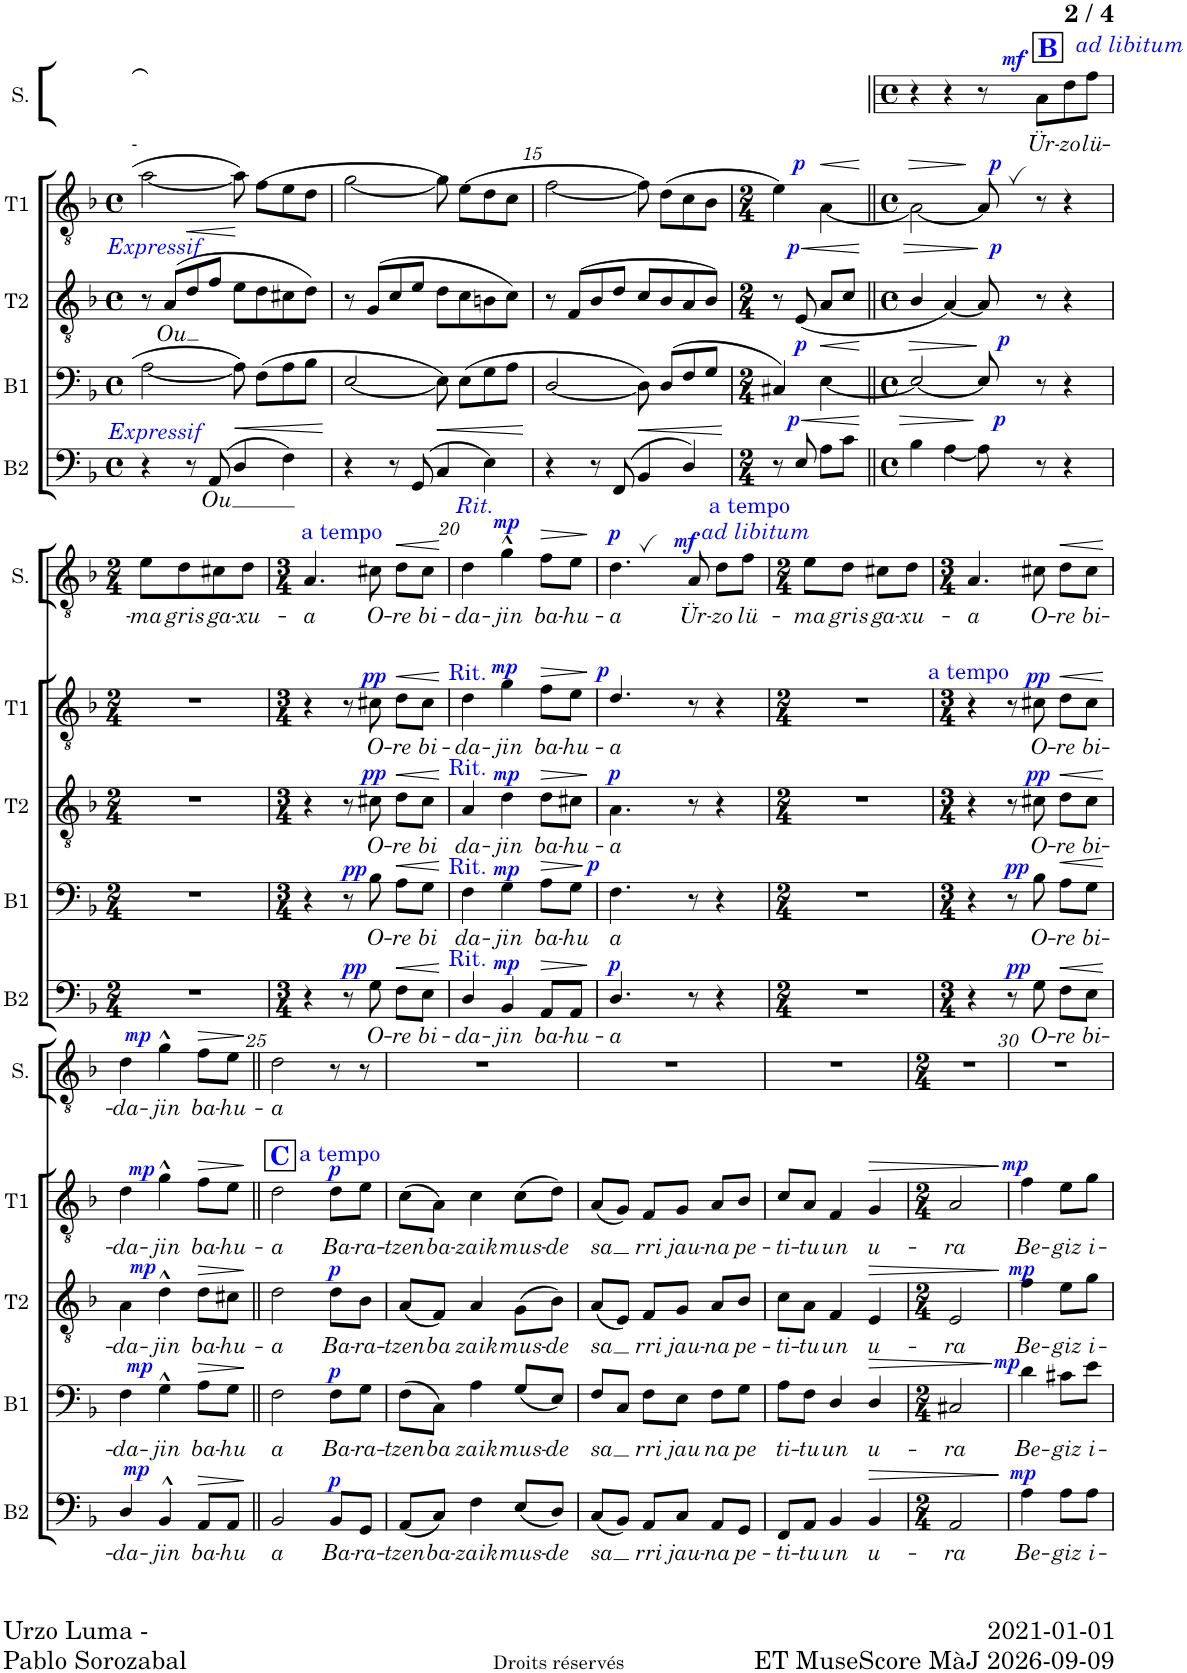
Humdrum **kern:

**kern	**text	**dynam	**kern	**text	**dynam	**kern	**text	**dynam	**kern	**text	**dynam	**kern	**text	**dynam
*part5	*part5	*part5	*part4	*part4	*part4	*part3	*part3	*part3	*part2	*part2	*part2	*part1	*part1	*part1
*staff5	*staff5	*staff5	*staff4	*staff4	*staff4	*staff3	*staff3	*staff3	*staff2	*staff2	*staff2	*staff1	*staff1	*staff1
*I"Basse	*	*	*I"Baryton	*	*	*I"Ténor 2	*	*	*I"Ténor 1	*	*	*I"Solo	*	*
*I'B2	*	*	*I'B1	*	*	*I'T2	*	*	*I'T1	*	*	*I'S.	*	*
!!LO:PB:g=z
*clefF4	*	*	*clefF4	*	*	*clefGv2	*	*	*clefGv2	*	*	*clefGv2	*	*
*k[b-]	*	*	*k[b-]	*	*	*k[b-]	*	*	*k[b-]	*	*	*k[b-]	*	*
*F:	*	*	*F:	*	*	*F:	*	*	*F:	*	*	*F:	*	*
*M4/4	*	*	*M4/4	*	*	*M4/4	*	*	*M4/4	*	*	*M4/4	*	*
*met(c)	*	*	*met(c)	*	*	*met(c)	*	*	*met(c)	*	*	*met(c)	*	*
=13	=13	=13	=13	=13	=13	=13	=13	=13	=13	=13	=13	=13	=13	=13
!	!	!	!	!	!	!	!	!	!	!	!	!	!LO:LY:b	!LO:DY:a
4r	.	.	[<2A\	.	.	8r	.	.	[<2a\	.	.	2d\	-ra	p
!	!	!	!	!	!	!LO:TX:a:i:color=#0000FF:t=Expressif	!	!	!	!	!	!	!	!
!	!	!	!	!	!	!	!LO:LY:b	!	!	!	!	!	!	!
.	.	.	.	.	.	(8A/L	Ou	.	.	.	.	.	.	.
!	!	!	!	!	!	!	!	!LO:HP:b	!	!	!	!	!	!
8r	.	.	.	.	.	8d/	.	<	.	.	.	.	.	.
!LO:TX:a:i:color=#0000FF:t=Expressif	!	!	!	!	!	!	!	!	!	!	!	!	!	!
!	!LO:LY:b	!	!	!	!	!	!	!	!	!	!	!	!	!
(8AA/	Ou	.	.	.	.	8f/J	.	.	.	.	.	.	.	.
!	!	!LO:HP:b	!	!	!	!	!	!	!	!	!	!	!	!
4D/	.	<	8A\]	.	.	8e\L	.	.	8a\]	.	.	2ryy	.	.
.	.	.	(>8F\L	.	.	8d\	.	[	(8f\L	.	.	.	.	.
4F\)	.	.	8A\	.	.	8c#X\	.	.	8e\	.	.	.	.	.
.	.	.	8B-\J	.	.	8d\J)	.	.	8d\J	.	.	.	.	.
.	.	[	.	.	.	.	.	.	.	.	.	.	.	.
=14	=14	=14	=14	=14	=14	=14	=14	=14	=14	=14	=14	=14	=14	=14
4r	.	.	[<2E/	.	.	8r	.	.	[<2g\	.	.	1ryy	.	.
.	.	.	.	.	.	(8G/L	.	.	.	.	.	.	.	.
8r	.	.	.	.	.	8c/	.	.	.	.	.	.	.	.
(8GG/	.	.	.	.	.	8e/J	.	.	.	.	.	.	.	.
!	!	!LO:HP:b	!	!	!	!	!	!	!	!	!	!	!	!
4C/	.	<	8E\])	.	.	8d\L	.	.	8g\])	.	.	.	.	.
.	.	.	(8E\L	.	.	8c\	.	.	(8e\L	.	.	.	.	.
4E\)	.	.	8G\	.	.	8Bn\	.	.	8d\	.	.	.	.	.
.	.	.	8A\J	.	.	8c\J)	.	.	8c\J	.	.	.	.	.
.	.	[	.	.	.	.	.	.	.	.	.	.	.	.
=15	=15	=15	=15	=15	=15	=15	=15	=15	=15	=15	=15	=15	=15	=15
4r	.	.	[<2D/	.	.	8r	.	.	[<2f\	.	.	1ryy	.	.
.	.	.	.	.	.	(>8F/L	.	.	.	.	.	.	.	.
8r	.	.	.	.	.	8B-/	.	.	.	.	.	.	.	.
(>8FF/	.	.	.	.	.	8d/J	.	.	.	.	.	.	.	.
!	!	!LO:HP:b	!	!	!	!	!	!	!	!	!	!	!	!
4BB-/	.	<	8D\])	.	.	8c/L	.	.	8f\])	.	.	.	.	.
.	.	.	(>8D/L	.	.	8B-/	.	.	(8d\L	.	.	.	.	.
4D/)	.	.	8F/	.	.	8A/	.	.	8c\	.	.	.	.	.
.	.	.	8G/J	.	.	8B-/J)	.	.	8B-\J	.	.	.	.	.
.	.	[	.	.	.	.	.	.	.	.	.	.	.	.
=16	=16	=16	=16	=16	=16	=16	=16	=16	=16	=16	=16	=16	=16	=16
*M2/4	*	*	*M2/4	*	*	*M2/4	*	*	*M2/4	*	*	*M2/4	*	*
8r	.	.	4C#X/)	.	.	8r	.	.	4e\)	.	.	2ryy	.	.
!	!	!LO:HP:b	!	!	!	!	!	!LO:HP:b	!	!	!	!	!	!
!	!	!LO:DY:n=1:a	!	!	!	!	!	!LO:DY:n=1:a	!	!	!	!	!	!
8E/	.	< p	.	.	.	(8E/	.	< p	.	.	.	.	.	.
!	!	!	!	!	!LO:HP:b	!	!	!	!	!	!LO:HP:b	!	!	!
!	!	!	!	!	!LO:DY:n=1:a	!	!	!	!	!	!LO:DY:n=1:a	!	!	!
8A\L	.	.	[<4E\	.	< p	8A/L	.	.	[<4A\	.	< p	.	.	.
8c\J	.	.	.	.	.	8c/J	.	.	.	.	.	.	.	.
.	.	[	.	.	[	.	.	[	.	.	[	.	.	.
!!LO:REH:place=s1:a:B:cj:color=#0000FF:fs=14:t=B:qo=2.5
=17||	=17||	=17||	=17||	=17||	=17||	=17||	=17||	=17||	=17||	=17||	=17||	=17||	=17||	=17||
*M4/4	*	*	*M4/4	*	*	*M4/4	*	*	*M4/4	*	*	*M4/4	*	*
*met(c)	*	*	*met(c)	*	*	*met(c)	*	*	*met(c)	*	*	*met(c)	*	*
!	!	!LO:HP:b	!	!	!LO:HP:b	!	!	!LO:HP:b	!	!	!LO:HP:b	!	!	!
4B-\	.	>	2E/_	.	>	4B-/	.	>	2A\_	.	>	4r	.	.
[<4A\	.	.	.	.	.	[4A/)	.	.	.	.	.	4r	.	.
!	!	!LO:DY:n=1:a	!	!	!LO:DY:a	!	!	!LO:DY:n=1:a	!	!	!LO:DY:n=1:a	!	!	!
8A\]	.	] p	8E/]	.	p	8A/]	.	] p	8A,/]	.	] p	8r	.	.
!	!	!	!	!	!	!	!	!	!	!	!	!	!LO:LY:b	!LO:DY:a
8r	.	.	8r	.	]	8r	.	.	8r	.	.	8A\L	Ür-	mf
!	!	!	!	!	!	!	!	!	!	!	!	!LO:TX:a:i:color=#0000FF:t=ad libitum	!	!
!	!	!	!	!	!	!	!	!	!	!	!	!	!LO:LY:b	!
4r	.	.	4r	.	.	4r	.	.	4r	.	.	8d\	-zo	.
!	!	!	!	!	!	!	!	!	!	!	!	!	!LO:LY:b	!
.	.	.	.	.	.	.	.	.	.	.	.	8f\J	lü-	.
!!LO:LB:g=z
=18	=18	=18	=18	=18	=18	=18	=18	=18	=18	=18	=18	=18	=18	=18
*M2/4	*	*	*M2/4	*	*	*M2/4	*	*	*M2/4	*	*	*M2/4	*	*
!	!	!	!	!	!	!	!	!	!	!	!	!	!LO:LY:b	!
2r	.	.	2r	.	.	2r	.	.	2r	.	.	8e\L	-ma	.
!	!	!	!	!	!	!	!	!	!	!	!	!	!LO:LY:b	!
.	.	.	.	.	.	.	.	.	.	.	.	8d\	gris	.
!	!	!	!	!	!	!	!	!	!	!	!	!	!LO:LY:b	!
.	.	.	.	.	.	.	.	.	.	.	.	8c#X\	ga-	.
!	!	!	!	!	!	!	!	!	!	!	!	!	!LO:LY:b	!
.	.	.	.	.	.	.	.	.	.	.	.	8d\J	-xu-	.
=19	=19	=19	=19	=19	=19	=19	=19	=19	=19	=19	=19	=19	=19	=19
*M3/4	*	*	*M3/4	*	*	*M3/4	*	*	*M3/4	*	*	*M3/4	*	*
!	!	!	!	!	!	!	!	!	!	!	!	!	!LO:LY:b	!
4r	.	.	4r	.	.	4r	.	.	4r	.	.	4.A/	-a	.
8r	.	.	8r	.	.	8r	.	.	8r	.	.	.	.	.
!	!	!	!	!	!	!	!	!	!	!	!	!LO:TX:a:color=#0000FF:t=a tempo	!	!
!	!LO:LY:b	!LO:DY:a	!	!LO:LY:b	!LO:DY:a	!	!LO:LY:b	!LO:DY:a	!	!LO:LY:b	!LO:DY:a	!	!LO:LY:b	!
8G\	O-	pp	8B-\	O-	pp	8c#X\	O-	pp	8c#X\	O-	pp	8c#X\	O-	.
!	!LO:LY:b	!LO:HP:b	!	!LO:LY:b	!LO:HP:b	!	!LO:LY:b	!LO:HP:b	!	!LO:LY:b	!LO:HP:b	!	!LO:LY:b	!LO:HP:b
8F\L	-re	<	8A\L	-re	<	8d\L	-re	<	8d\L	-re	<	8d\L	-re	<
!	!LO:LY:b	!	!	!LO:LY:b	!	!	!LO:LY:b	!	!	!LO:LY:b	!	!	!LO:LY:b	!
8E\J	bi-	.	8G\J	bi	.	8c#\J	bi	.	8c#\J	bi-	.	8c#\J	bi-	.
.	.	[	.	.	[	.	.	[	.	.	[	.	.	[
=20	=20	=20	=20	=20	=20	=20	=20	=20	=20	=20	=20	=20	=20	=20
!	!	!	!	!	!	!	!	!	!	!	!	!LO:TX:a:i:color=#0000FF:t=Rit.	!	!
!	!	!	!	!	!	!	!	!	!LO:TX:a:color=#0000FF:t=Rit.	!	!	!	!	!
!	!	!	!	!	!	!LO:TX:a:color=#0000FF:t=Rit.	!	!	!	!	!	!	!	!
!	!	!	!LO:TX:a:color=#0000FF:t=Rit.	!	!	!	!	!	!	!	!	!	!	!
!LO:TX:a:color=#0000FF:t=Rit.	!	!	!	!	!	!	!	!	!	!	!	!	!	!
!	!LO:LY:b	!	!	!LO:LY:b	!	!	!LO:LY:b	!	!	!LO:LY:b	!	!	!LO:LY:b	!
4D/	-da-	.	4F\	-da-	.	4A/	-da-	.	4d\	-da-	.	4d\	-da-	.
!	!LO:LY:b	!LO:DY:a	!	!LO:LY:b	!LO:DY:a	!	!LO:LY:b	!LO:DY:a	!	!LO:LY:b	!LO:DY:a	!	!LO:LY:b	!LO:DY:a
4BB-/	-jin	mp	4G\	-jin	mp	4d\	-jin	mp	4g\	-jin	mp	4g^^\	-jin	mp
!	!LO:LY:b	!LO:HP:b	!	!LO:LY:b	!LO:HP:b	!	!LO:LY:b	!LO:HP:b	!	!LO:LY:b	!LO:HP:b	!	!LO:LY:b	!LO:HP:b
8AA/L	ba-	>	8A\L	ba-	>	8d\L	ba-	>	8f\L	ba-	>	8f\L	ba-	>
!	!LO:LY:b	!	!	!LO:LY:b	!	!	!LO:LY:b	!	!	!LO:LY:b	!	!	!LO:LY:b	!
8AA/J	-hu-	.	8G\J	-hu	.	8c#X\J	-hu-	.	8e\J	-hu-	.	8e\J	-hu-	.
.	.	]	.	.	]	.	.	]	.	.	]	.	.	]
=21	=21	=21	=21	=21	=21	=21	=21	=21	=21	=21	=21	=21	=21	=21
!	!LO:LY:b	!LO:DY:a	!	!LO:LY:b	!LO:DY:a	!	!LO:LY:b	!LO:DY:a	!	!LO:LY:b	!LO:DY:a	!	!LO:LY:b	!LO:DY:a
4.D/	-a	p	4.F\	-a	p	4.A\	-a	p	4.d/	-a	p	4.d,\	-a	p
!	!	!	!	!	!	!	!	!	!	!	!	!LO:TX:a:i:color=#0000FF:t=ad libitum	!	!
!	!	!	!	!	!	!	!	!	!	!	!	!	!LO:LY:b	!LO:DY:a
8r	.	.	8r	.	.	8r	.	.	8r	.	.	8A/	Ür-	mf
!	!	!	!	!	!	!	!	!	!	!	!	!LO:TX:a:color=#0000FF:t=a tempo	!	!
!	!	!	!	!	!	!	!	!	!	!	!	!	!LO:LY:b	!
4r	.	.	4r	.	.	4r	.	.	4r	.	.	8d\L	-zo	.
!	!	!	!	!	!	!	!	!	!	!	!	!	!LO:LY:b	!
.	.	.	.	.	.	.	.	.	.	.	.	8f\J	lü-	.
=22	=22	=22	=22	=22	=22	=22	=22	=22	=22	=22	=22	=22	=22	=22
*M2/4	*	*	*M2/4	*	*	*M2/4	*	*	*M2/4	*	*	*M2/4	*	*
!	!	!	!	!	!	!	!	!	!	!	!	!	!LO:LY:b	!
2r	.	.	2r	.	.	2r	.	.	2r	.	.	8e\L	-ma	.
!	!	!	!	!	!	!	!	!	!	!	!	!	!LO:LY:b	!
.	.	.	.	.	.	.	.	.	.	.	.	8d\J	gris	.
!	!	!	!	!	!	!	!	!	!	!	!	!	!LO:LY:b	!
.	.	.	.	.	.	.	.	.	.	.	.	8c#X\L	ga-	.
!	!	!	!	!	!	!	!	!	!	!	!	!	!LO:LY:b	!
.	.	.	.	.	.	.	.	.	.	.	.	8d\J	-xu-	.
=23	=23	=23	=23	=23	=23	=23	=23	=23	=23	=23	=23	=23	=23	=23
*M3/4	*	*	*M3/4	*	*	*M3/4	*	*	*M3/4	*	*	*M3/4	*	*
!	!	!	!	!	!	!	!	!	!	!	!	!	!LO:LY:b	!
4r	.	.	4r	.	.	4r	.	.	4r	.	.	4.A/	-a	.
8r	.	.	8r	.	.	8r	.	.	8r	.	.	.	.	.
!	!	!	!	!	!	!	!	!	!	!	!	!LO:TX:b:color=#0000FF:t=a tempo	!	!
!	!LO:LY:b	!LO:DY:a	!	!LO:LY:b	!LO:DY:a	!	!LO:LY:b	!LO:DY:a	!	!LO:LY:b	!LO:DY:a	!	!LO:LY:b	!
8G\	O-	pp	8B-\	O-	pp	8c#X\	O-	pp	8c#X\	O-	pp	8c#X\	O-	.
!	!LO:LY:b	!LO:HP:b	!	!LO:LY:b	!LO:HP:b	!	!LO:LY:b	!LO:HP:b	!	!LO:LY:b	!LO:HP:b	!	!LO:LY:b	!LO:HP:b
8F\L	-re	<	8A\L	-re	<	8d\L	-re	<	8d\L	-re	<	8d\L	-re	<
!	!LO:LY:b	!	!	!LO:LY:b	!	!	!LO:LY:b	!	!	!LO:LY:b	!	!	!LO:LY:b	!
8E\J	bi-	.	8G\J	bi-	.	8c#\J	bi-	.	8c#\J	bi-	.	8c#\J	bi-	.
.	.	[	.	.	[	.	.	[	.	.	[	.	.	[
!!LO:LB:g=z
=24	=24	=24	=24	=24	=24	=24	=24	=24	=24	=24	=24	=24	=24	=24
!	!LO:LY:b	!	!	!LO:LY:b	!	!	!LO:LY:b	!	!	!LO:LY:b	!	!	!LO:LY:b	!
4D/	-da-	.	4F\	-da-	.	4A\	-da-	.	4d\	-da-	.	4d\	-da-	.
!	!LO:LY:b	!LO:DY:a	!	!LO:LY:b	!LO:DY:a	!	!LO:LY:b	!LO:DY:a	!	!LO:LY:b	!LO:DY:a	!	!LO:LY:b	!LO:DY:a
4BB-^^/	-jin	mp	4G^^\	-jin	mp	4d^^\	-jin	mp	4g^^\	-jin	mp	4g^^\	-jin	mp
!	!LO:LY:b	!LO:HP:b	!	!LO:LY:b	!LO:HP:b	!	!LO:LY:b	!LO:HP:b	!	!LO:LY:b	!LO:HP:b	!	!LO:LY:b	!LO:HP:b
8AA/L	ba-	>	8A\L	ba-	>	8d\L	ba-	>	8f\L	ba-	>	8f\L	ba-	>
!	!LO:LY:b	!	!	!LO:LY:b	!	!	!LO:LY:b	!	!	!LO:LY:b	!	!	!LO:LY:b	!
8AA/J	-hu	.	8G\J	-hu	.	8c#X\J	-hu-	.	8e\J	-hu-	.	8e\J	-hu-	.
.	.	]	.	.	]	.	.	]	.	.	]	.	.	]
!!LO:REH:place=s1:b:B:cj:color=#0000FF:fs=14:t=C:qo=2
=25||	=25||	=25||	=25||	=25||	=25||	=25||	=25||	=25||	=25||	=25||	=25||	=25||	=25||	=25||
!	!LO:LY:b	!	!	!LO:LY:b	!	!	!LO:LY:b	!	!	!LO:LY:b	!	!	!LO:LY:b	!
2BB-/	-a	.	2F\	-a	.	2d\	-a	.	2d\	-a	.	2d\	-a	.
!	!LO:LY:b	!LO:DY:a	!	!LO:LY:b	!LO:DY:a	!	!LO:LY:b	!LO:DY:a	!	!LO:LY:b	!LO:DY:a	!	!	!
8BB-/L	Ba-	p	8F\L	Ba-	p	8d\L	Ba-	p	8d\L	Ba-	p	8r	.	.
!	!	!	!	!	!	!	!	!	!LO:TX:a:color=#0000FF:t=a tempo	!	!	!	!	!
!	!LO:LY:b	!	!	!LO:LY:b	!	!	!LO:LY:b	!	!	!LO:LY:b	!	!	!	!
8GG/J	-ra-	.	8G\J	-ra-	.	8B-\J	-ra-	.	8e\J	-ra-	.	8r	.	.
=26	=26	=26	=26	=26	=26	=26	=26	=26	=26	=26	=26	=26	=26	=26
!	!LO:LY:b	!	!	!LO:LY:b	!	!	!LO:LY:b	!	!	!LO:LY:b	!	!	!	!
(8AA/L	-tzen	.	(8F\L	-tzen	.	(8A/L	-tzen	.	(8c\L	-tzen	.	2.r	.	.
!	!LO:LY:b	!	!	!LO:LY:b	!	!	!LO:LY:b	!	!	!LO:LY:b	!	!	!	!
8C/J)	ba-	.	8C\J)	ba	.	8F/J)	ba	.	8A\J)	ba-	.	.	.	.
!	!LO:LY:b	!	!	!LO:LY:b	!	!	!LO:LY:b	!	!	!LO:LY:b	!	!	!	!
4F\	-zaik	.	4A\	-zaik	.	4A/	-zaik	.	4c\	-zaik	.	.	.	.
!	!LO:LY:b	!	!	!LO:LY:b	!	!	!LO:LY:b	!	!	!LO:LY:b	!	!	!	!
(8E/L	mus-	.	(8G/L	mus-	.	(8G\L	mus-	.	(8c\L	mus-	.	.	.	.
!	!LO:LY:b	!	!	!LO:LY:b	!	!	!LO:LY:b	!	!	!LO:LY:b	!	!	!	!
8D/J)	-de	.	8E/J)	-de	.	8B-\J)	-de	.	8d\J)	-de	.	.	.	.
=27	=27	=27	=27	=27	=27	=27	=27	=27	=27	=27	=27	=27	=27	=27
!	!LO:LY:b	!	!	!LO:LY:b	!	!	!LO:LY:b	!	!	!LO:LY:b	!	!	!	!
(8C/L	sa	.	8F/L	sa	.	(8A/L	sa	.	(8A/L	sa	.	2.r	.	.
8BB-/J)	.	.	8C/J	.	.	8E/J)	.	.	8G/J)	.	.	.	.	.
!	!LO:LY:b	!	!	!LO:LY:b	!	!	!LO:LY:b	!	!	!LO:LY:b	!	!	!	!
8AA/L	rri	.	8F\L	rri	.	8F/L	rri	.	8F/L	rri	.	.	.	.
!	!LO:LY:b	!	!	!LO:LY:b	!	!	!LO:LY:b	!	!	!LO:LY:b	!	!	!	!
8C/J	jau-	.	8E\J	jau	.	8G/J	jau-	.	8G/J	jau-	.	.	.	.
!	!LO:LY:b	!	!	!LO:LY:b	!	!	!LO:LY:b	!	!	!LO:LY:b	!	!	!	!
8AA/L	-na	.	8F\L	-na	.	8A/L	-na	.	8A/L	-na	.	.	.	.
!	!LO:LY:b	!	!	!LO:LY:b	!	!	!LO:LY:b	!	!	!LO:LY:b	!	!	!	!
8GG/J	pe-	.	8G\J	pe	.	8B-/J	pe-	.	8B-/J	pe-	.	.	.	.
=28	=28	=28	=28	=28	=28	=28	=28	=28	=28	=28	=28	=28	=28	=28
!	!LO:LY:b	!	!	!LO:LY:b	!	!	!LO:LY:b	!	!	!LO:LY:b	!	!	!	!
8FF/L	-ti-	.	8A\L	-ti-	.	8c\L	-ti-	.	8c/L	-ti-	.	2.r	.	.
!	!LO:LY:b	!	!	!LO:LY:b	!	!	!LO:LY:b	!	!	!LO:LY:b	!	!	!	!
8AA/J	-tu	.	8F\J	-tu	.	8A\J	-tu	.	8A/J	-tu	.	.	.	.
!	!LO:LY:b	!	!	!LO:LY:b	!	!	!LO:LY:b	!	!	!LO:LY:b	!	!	!	!
4BB-/	un	.	4D/	un	.	4F/	un	.	4F/	un	.	.	.	.
!	!LO:LY:b	!LO:HP:b	!	!LO:LY:b	!LO:HP:b	!	!LO:LY:b	!LO:HP:b	!	!LO:LY:b	!LO:HP:b	!	!	!
4BB-/	u-	>	4D/	u-	>	4E/	u-	>	4G/	u-	>	.	.	.
=29	=29	=29	=29	=29	=29	=29	=29	=29	=29	=29	=29	=29	=29	=29
*M2/4	*	*	*M2/4	*	*	*M2/4	*	*	*M2/4	*	*	*M2/4	*	*
!	!LO:LY:b	!	!	!LO:LY:b	!	!	!LO:LY:b	!	!	!LO:LY:b	!	!	!	!
2AA/	-ra	.	2C#X/	-ra	.	2E/	-ra	.	2A/	-ra	.	2r	.	.
.	.	]	.	.	]	.	.	]	.	.	]	.	.	.
=30	=30	=30	=30	=30	=30	=30	=30	=30	=30	=30	=30	=30	=30	=30
!	!LO:LY:b	!LO:DY:a	!	!LO:LY:b	!LO:DY:a	!	!LO:LY:b	!LO:DY:a	!	!LO:LY:b	!LO:DY:a	!	!	!
4A\	Be-	mp	4d\	Be-	mp	4f\	Be-	mp	4f\	Be-	mp	2r	.	.
!	!LO:LY:b	!	!	!LO:LY:b	!	!	!LO:LY:b	!	!	!LO:LY:b	!	!	!	!
8A\L	-giz	.	8c#X\L	-giz	.	8e\L	-giz	.	8e\L	-giz	.	.	.	.
!	!LO:LY:b	!	!	!LO:LY:b	!	!	!LO:LY:b	!	!	!LO:LY:b	!	!	!	!
8A\J	i-	.	8e\J	i-	.	8g\J	i-	.	8g\J	i-	.	.	.	.
=	=	=	=	=	=	=	=	=	=	=	=	=	=	=
*-	*-	*-	*-	*-	*-	*-	*-	*-	*-	*-	*-	*-	*-	*-
